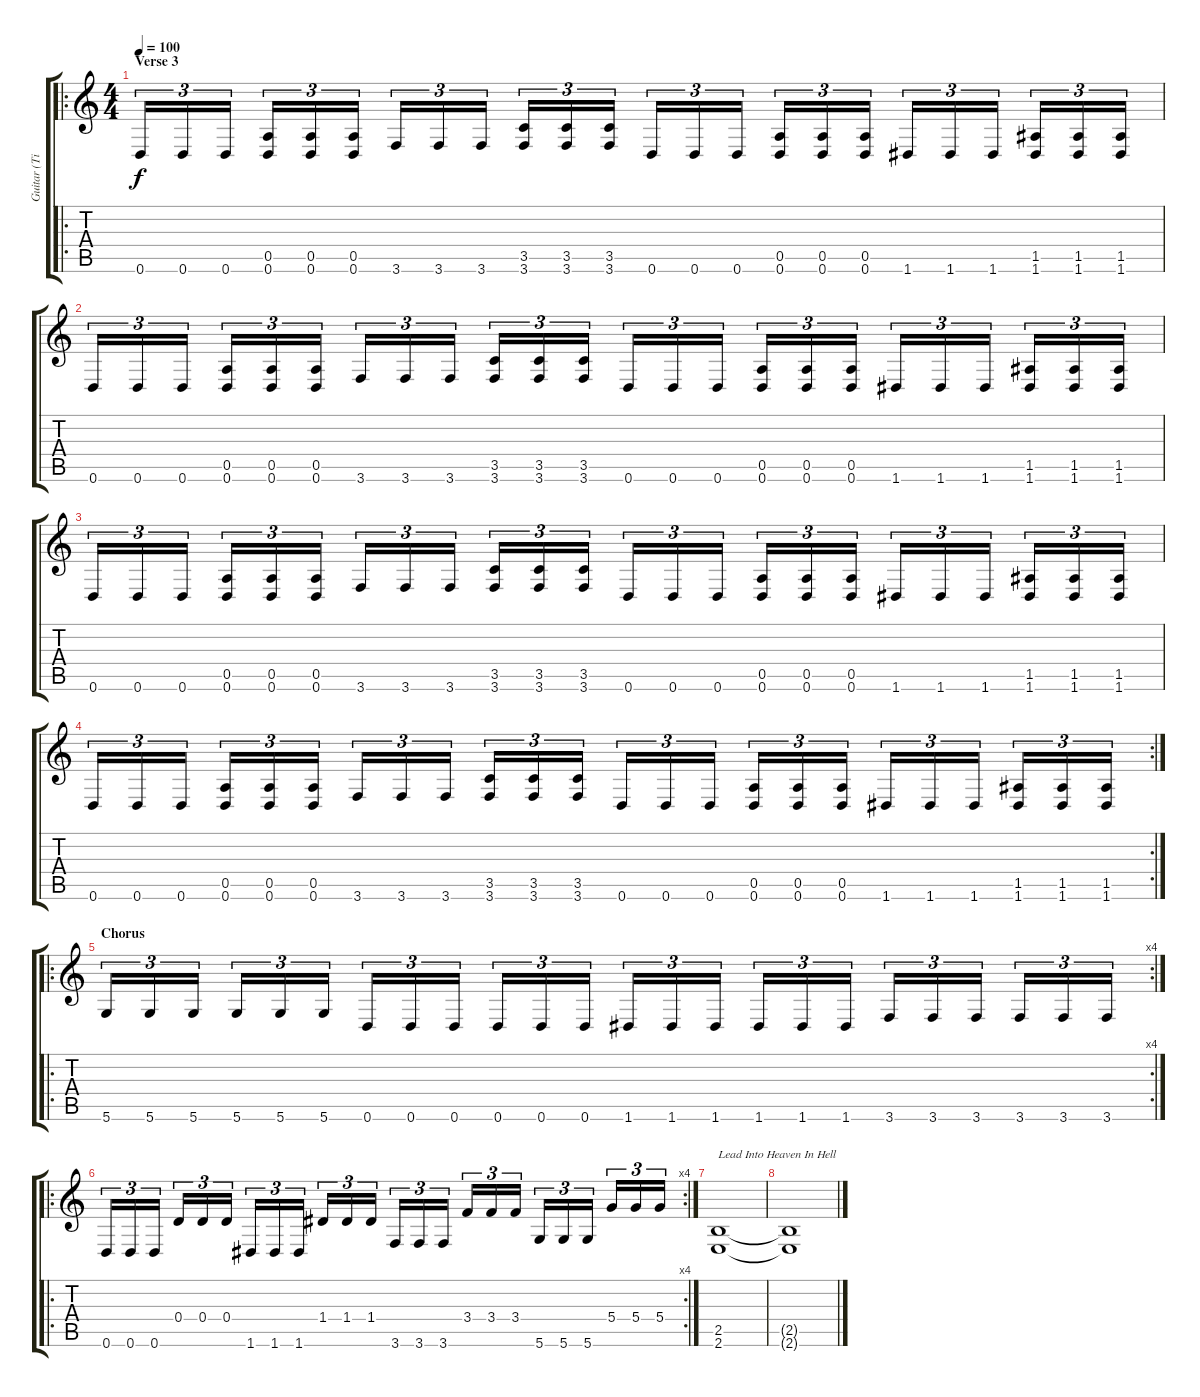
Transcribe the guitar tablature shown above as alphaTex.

\track ("Guitar (Tim)" "Guitar (Ti") {instrument distortionguitar}
\staff {score tabs}
\tuning (E4 B3 G3 D3 A2 D2) {hide}
\ro
\ts (4 4)
\section ("" "Verse 3")
\tempo 100
\clef g2
\ks c
0.6.16{tu (3 2) dy f} 0.6.16{tu (3 2)} 0.6.16{tu (3 2)} (0.5 0.6).16{tu (3 2)} (0.5 0.6).16{tu (3 2)} (0.5 0.6).16{tu (3 2)} 3.6.16{tu (3 2)} 3.6.16{tu (3 2)} 3.6.16{tu (3 2)} (3.5 3.6).16{tu (3 2)} (3.5 3.6).16{tu (3 2)} (3.5 3.6).16{tu (3 2)} 0.6.16{tu (3 2)} 0.6.16{tu (3 2)} 0.6.16{tu (3 2)} (0.5 0.6).16{tu (3 2)} (0.5 0.6).16{tu (3 2)} (0.5 0.6).16{tu (3 2)} 1.6.16{tu (3 2)} 1.6.16{tu (3 2)} 1.6.16{tu (3 2)} (1.5 1.6).16{tu (3 2)} (1.5 1.6).16{tu (3 2)} (1.5 1.6).16{tu (3 2)} |
0.6.16{tu (3 2)} 0.6.16{tu (3 2)} 0.6.16{tu (3 2)} (0.5 0.6).16{tu (3 2)} (0.5 0.6).16{tu (3 2)} (0.5 0.6).16{tu (3 2)} 3.6.16{tu (3 2)} 3.6.16{tu (3 2)} 3.6.16{tu (3 2)} (3.5 3.6).16{tu (3 2)} (3.5 3.6).16{tu (3 2)} (3.5 3.6).16{tu (3 2)} 0.6.16{tu (3 2)} 0.6.16{tu (3 2)} 0.6.16{tu (3 2)} (0.5 0.6).16{tu (3 2)} (0.5 0.6).16{tu (3 2)} (0.5 0.6).16{tu (3 2)} 1.6.16{tu (3 2)} 1.6.16{tu (3 2)} 1.6.16{tu (3 2)} (1.5 1.6).16{tu (3 2)} (1.5 1.6).16{tu (3 2)} (1.5 1.6).16{tu (3 2)} |
0.6.16{tu (3 2)} 0.6.16{tu (3 2)} 0.6.16{tu (3 2)} (0.5 0.6).16{tu (3 2)} (0.5 0.6).16{tu (3 2)} (0.5 0.6).16{tu (3 2)} 3.6.16{tu (3 2)} 3.6.16{tu (3 2)} 3.6.16{tu (3 2)} (3.5 3.6).16{tu (3 2)} (3.5 3.6).16{tu (3 2)} (3.5 3.6).16{tu (3 2)} 0.6.16{tu (3 2)} 0.6.16{tu (3 2)} 0.6.16{tu (3 2)} (0.5 0.6).16{tu (3 2)} (0.5 0.6).16{tu (3 2)} (0.5 0.6).16{tu (3 2)} 1.6.16{tu (3 2)} 1.6.16{tu (3 2)} 1.6.16{tu (3 2)} (1.5 1.6).16{tu (3 2)} (1.5 1.6).16{tu (3 2)} (1.5 1.6).16{tu (3 2)} |
\rc 2
0.6.16{tu (3 2)} 0.6.16{tu (3 2)} 0.6.16{tu (3 2)} (0.5 0.6).16{tu (3 2)} (0.5 0.6).16{tu (3 2)} (0.5 0.6).16{tu (3 2)} 3.6.16{tu (3 2)} 3.6.16{tu (3 2)} 3.6.16{tu (3 2)} (3.5 3.6).16{tu (3 2)} (3.5 3.6).16{tu (3 2)} (3.5 3.6).16{tu (3 2)} 0.6.16{tu (3 2)} 0.6.16{tu (3 2)} 0.6.16{tu (3 2)} (0.5 0.6).16{tu (3 2)} (0.5 0.6).16{tu (3 2)} (0.5 0.6).16{tu (3 2)} 1.6.16{tu (3 2)} 1.6.16{tu (3 2)} 1.6.16{tu (3 2)} (1.5 1.6).16{tu (3 2)} (1.5 1.6).16{tu (3 2)} (1.5 1.6).16{tu (3 2)} |
\ro
\rc 4
\section ("" "Chorus")
5.6.16{tu (3 2)} 5.6.16{tu (3 2)} 5.6.16{tu (3 2)} 5.6.16{tu (3 2)} 5.6.16{tu (3 2)} 5.6.16{tu (3 2)} 0.6.16{tu (3 2)} 0.6.16{tu (3 2)} 0.6.16{tu (3 2)} 0.6.16{tu (3 2)} 0.6.16{tu (3 2)} 0.6.16{tu (3 2)} 1.6.16{tu (3 2)} 1.6.16{tu (3 2)} 1.6.16{tu (3 2)} 1.6.16{tu (3 2)} 1.6.16{tu (3 2)} 1.6.16{tu (3 2)} 3.6.16{tu (3 2)} 3.6.16{tu (3 2)} 3.6.16{tu (3 2)} 3.6.16{tu (3 2)} 3.6.16{tu (3 2)} 3.6.16{tu (3 2)} |
\ro
\rc 4
0.6.16{tu (3 2)} 0.6.16{tu (3 2)} 0.6.16{tu (3 2)} 0.4.16{tu (3 2)} 0.4.16{tu (3 2)} 0.4.16{tu (3 2)} 1.6.16{tu (3 2)} 1.6.16{tu (3 2)} 1.6.16{tu (3 2)} 1.4.16{tu (3 2)} 1.4.16{tu (3 2)} 1.4.16{tu (3 2)} 3.6.16{tu (3 2)} 3.6.16{tu (3 2)} 3.6.16{tu (3 2)} 3.4.16{tu (3 2)} 3.4.16{tu (3 2)} 3.4.16{tu (3 2)} 5.6.16{tu (3 2)} 5.6.16{tu (3 2)} 5.6.16{tu (3 2)} 5.4.16{tu (3 2)} 5.4.16{tu (3 2)} 5.4.16{tu (3 2)} |
(2.5 2.6).1{txt "Lead Into Heaven In Hell"} |
(2.5{t} 2.6{t}).1
